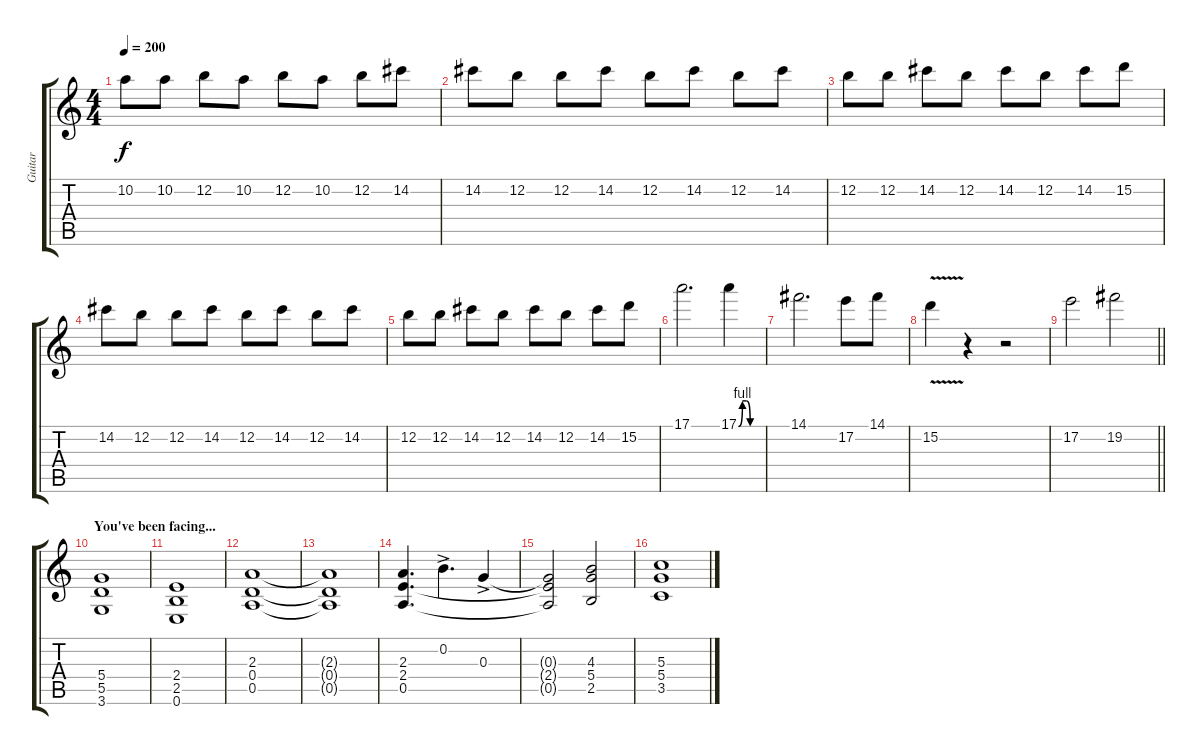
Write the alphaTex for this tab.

\track ("Guitar" "Guitar") {instrument distortionguitar}
\staff {score tabs}
\tuning (E4 B3 G3 D3 A2 E2) {hide}
\ts (4 4)
\tempo 200
\clef g2
\ks c
10.2.8{dy f} 10.2.8 12.2.8 10.2.8 12.2.8 10.2.8 12.2.8 14.2.8 |
14.2.8 12.2.8 12.2.8 14.2.8 12.2.8 14.2.8 12.2.8 14.2.8 |
12.2.8 12.2.8 14.2.8 12.2.8 14.2.8 12.2.8 14.2.8 15.2.8 |
14.2.8 12.2.8 12.2.8 14.2.8 12.2.8 14.2.8 12.2.8 14.2.8 |
12.2.8 12.2.8 14.2.8 12.2.8 14.2.8 12.2.8 14.2.8 15.2.8 |
17.1.2{d} 17.1{be (custom 0 0 10 4 20 4 30 0 60 0)}.4 |
14.1.2{d} 17.2.8 14.1.8 |
15.2{v}.4 r.4 r.2 |
\barLineRight lightlight
17.2.2 19.2.2 |
\section ("" "You've been facing...")
(5.4 5.5 3.6).1 |
(2.4 2.5 0.6).1 |
(2.3 0.4 0.5).1 |
(2.3{t} 0.4{t} 0.5{t}).1 |
(2.3 2.4 0.5).4{d} 0.2{ac}.4{d} 0.3{ac}.4 |
(0.3{t} 2.4{t} 0.5{t}).2 (4.3 5.4 2.5).2 |
(5.3 5.4 3.5).1
